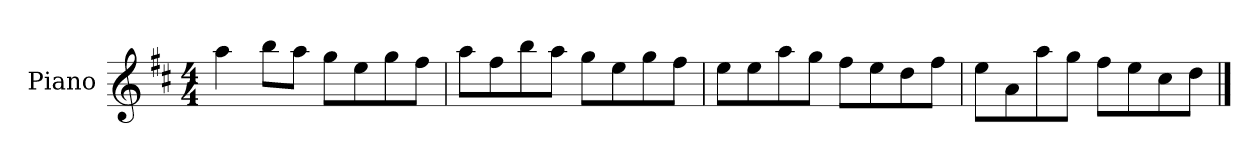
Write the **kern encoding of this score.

**kern
*part1
*staff1
*I"Piano
*I'P-no
*clefG2
*k[f#c#]
*M4/4
*MM90
=1
4aa\
8bb\L
8aa\J
8gg\L
8ee\
8gg\
8ff#\J
=2
8aa\L
8ff#\
8bb\
8aa\J
8gg\L
8ee\
8gg\
8ff#\J
=3
8ee\L
8ee\
8aa\
8gg\J
8ff#\L
8ee\
8dd\
8ff#\J
=4
8ee\L
8a\
8aa\
8gg\J
8ff#\L
8ee\
8cc#\
8dd\J
==
*-
